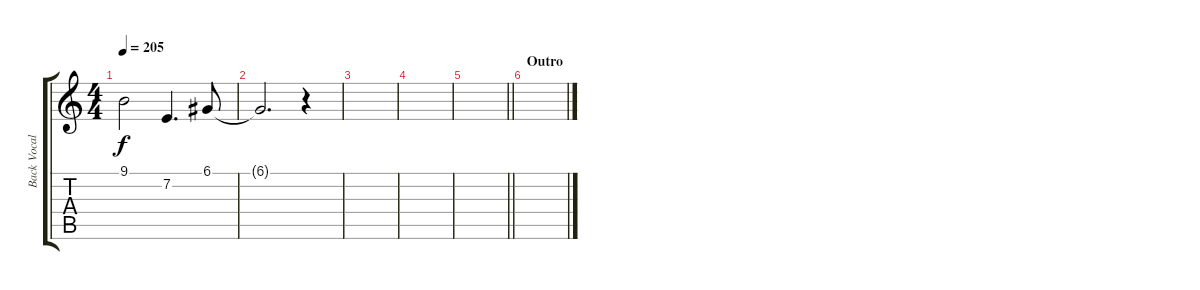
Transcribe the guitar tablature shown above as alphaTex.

\track ("Back Vocals" "Back Vocal") {instrument altosax}
\staff {score tabs}
\tuning (D4 A3 F3 C3 G2 D2) {hide}
\ts (4 4)
\tempo 205
\clef g2
\ks c
9.1.2{dy f} 7.2.4{d} 6.1.8 |
6.1{t}.2{d} r.4 |
|
|
\barLineRight lightlight
|
\section ("" "Outro")
